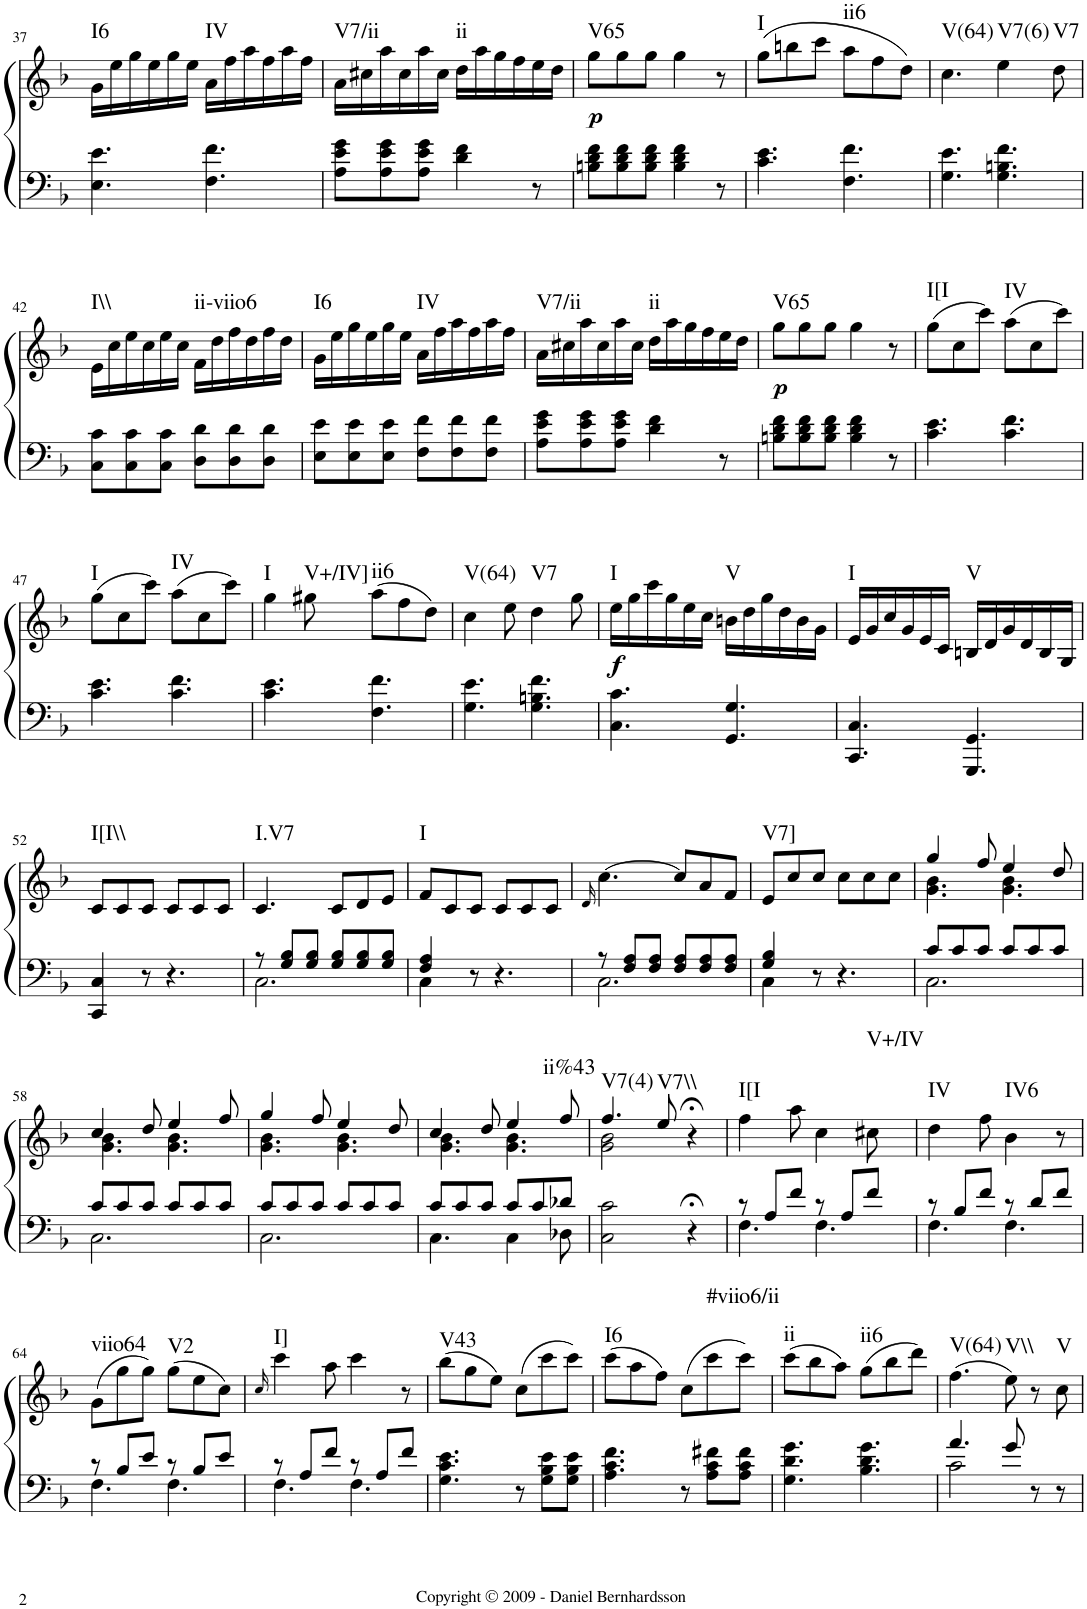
**kern	**kern	**dynam	**harte
*part1	*part1	*part1	*part1
*staff2	*staff1	*staff1/2	*
*I"Piano	*	*	*
*I'Pno.	*	*	*
!!LO:PB:g=z
*clefF4	*clefG2	*	*
*k[b-]	*k[b-]	*	*
*F:	*F:	*	*
*M6/8	*M6/8	*	*
=37	=37	=37	=37
!	!	!	!LO:H:kt=I6
4.E\ 4.e\	16g\LL	.	N
.	16ee\	.	.
.	16gg\	.	.
.	16ee\	.	.
.	16gg\	.	.
.	16ee\JJ	.	.
!	!	!	!LO:H:kt=IV
4.F\ 4.f\	16a\LL	.	N
.	16ff\	.	.
.	16aa\	.	.
.	16ff\	.	.
.	16aa\	.	.
.	16ff\JJ	.	.
=38	=38	=38	=38
!	!	!	!LO:H:kt=V7/ii
8A\ 8e\ 8g\L	16a\LL	.	N
.	16cc#X\	.	.
8A\ 8e\ 8g\	16aa\	.	.
.	16cc#\	.	.
8A\ 8e\ 8g\J	16aa\	.	.
.	16cc#\JJ	.	.
!	!	!	!LO:H:kt=ii
4d\ 4f\	16dd\LL	.	N
.	16aa\	.	.
.	16gg\	.	.
.	16ff\	.	.
8r	16ee\	.	.
.	16dd\JJ	.	.
=39	=39	=39	=39
!	!	!LO:DY:b	!LO:H:kt=V65
8Bn\ 8d\ 8f\L	8gg\L	p	N
8B\ 8d\ 8f\	8gg\	.	.
8B\ 8d\ 8f\J	8gg\J	.	.
4B\ 4d\ 4f\	4gg\	.	.
8r	8r	.	.
=40	=40	=40	=40
!	!	!	!LO:H:kt=I
4.c\ 4.e\	(8gg\L	.	N
.	8bbn\	.	.
.	8ccc\J	.	.
!	!	!	!LO:H:kt=ii6
4.F\ 4.f\	8aa\L	.	N
.	8ff\	.	.
.	8dd\J)	.	.
=41	=41	=41	=41
!	!	!	!LO:H:kt=V(64)
4.G\ 4.e\	4.cc\	.	N
!	!	!	!LO:H:kt=V7(6)
4.G\ 4.Bn\ 4.f\	4ee\	.	N
!	!	!	!LO:H:kt=V7
.	8dd\	.	N
!!LO:LB:g=z
=42	=42	=42	=42
!	!	!	!LO:H:kt=I\\
8C\ 8c\L	16e\LL	.	N
.	16cc\	.	.
8C\ 8c\	16ee\	.	.
.	16cc\	.	.
8C\ 8c\J	16ee\	.	.
.	16cc\JJ	.	.
!	!	!	!LO:H:kt=ii-viio6
8D\ 8d\L	16f\LL	.	N
.	16dd\	.	.
8D\ 8d\	16ff\	.	.
.	16dd\	.	.
8D\ 8d\J	16ff\	.	.
.	16dd\JJ	.	.
=43	=43	=43	=43
!	!	!	!LO:H:kt=I6
8E\ 8e\L	16g\LL	.	N
.	16ee\	.	.
8E\ 8e\	16gg\	.	.
.	16ee\	.	.
8E\ 8e\J	16gg\	.	.
.	16ee\JJ	.	.
!	!	!	!LO:H:kt=IV
8F\ 8f\L	16a\LL	.	N
.	16ff\	.	.
8F\ 8f\	16aa\	.	.
.	16ff\	.	.
8F\ 8f\J	16aa\	.	.
.	16ff\JJ	.	.
=44	=44	=44	=44
!	!	!	!LO:H:kt=V7/ii
8A\ 8e\ 8g\L	16a\LL	.	N
.	16cc#X\	.	.
8A\ 8e\ 8g\	16aa\	.	.
.	16cc#\	.	.
8A\ 8e\ 8g\J	16aa\	.	.
.	16cc#\JJ	.	.
!	!	!	!LO:H:kt=ii
4d\ 4f\	16dd\LL	.	N
.	16aa\	.	.
.	16gg\	.	.
.	16ff\	.	.
8r	16ee\	.	.
.	16dd\JJ	.	.
=45	=45	=45	=45
!	!	!LO:DY:b	!LO:H:kt=V65
8Bn\ 8d\ 8f\L	8gg\L	p	N
8B\ 8d\ 8f\	8gg\	.	.
8B\ 8d\ 8f\J	8gg\J	.	.
4B\ 4d\ 4f\	4gg\	.	.
8r	8r	.	.
=46	=46	=46	=46
!	!	!	!LO:H:kt=I[I
4.c\ 4.e\	(8gg\L	.	N
.	8cc\	.	.
.	8ccc\J)	.	.
!	!	!	!LO:H:kt=IV
4.c\ 4.f\	(8aa\L	.	N
.	8cc\	.	.
.	8ccc\J)	.	.
!!LO:LB:g=z
=47	=47	=47	=47
!	!	!	!LO:H:kt=I
4.c\ 4.e\	(8gg\L	.	N
.	8cc\	.	.
.	8ccc\J)	.	.
!	!	!	!LO:H:kt=IV
4.c\ 4.f\	(8aa\L	.	N
.	8cc\	.	.
.	8ccc\J)	.	.
=48	=48	=48	=48
!	!	!	!LO:H:kt=I
4.c\ 4.e\	4gg\	.	N
!	!	!	!LO:H:kt=V+/IV]
.	8gg#X\	.	N
!	!	!	!LO:H:kt=ii6
4.F\ 4.f\	(8aa\L	.	N
.	8ff\	.	.
.	8dd\J)	.	.
=49	=49	=49	=49
!	!	!	!LO:H:kt=V(64)
4.G\ 4.e\	4cc\	.	N
.	8ee\	.	.
!	!	!	!LO:H:kt=V7
4.G\ 4.Bn\ 4.f\	4dd\	.	N
.	8gg\	.	.
=50	=50	=50	=50
!	!	!LO:DY:b	!LO:H:kt=I
4.C\ 4.c\	16ee\LL	f	N
.	16gg\	.	.
.	16ccc\	.	.
.	16gg\	.	.
.	16ee\	.	.
.	16cc\JJ	.	.
!	!	!	!LO:H:kt=V
4.GG/ 4.G/	16bn\LL	.	N
.	16dd\	.	.
.	16gg\	.	.
.	16dd\	.	.
.	16b\	.	.
.	16g\JJ	.	.
=51	=51	=51	=51
!	!	!	!LO:H:kt=I
4.CC/ 4.C/	16e/LL	.	N
.	16g/	.	.
.	16cc/	.	.
.	16g/	.	.
.	16e/	.	.
.	16c/JJ	.	.
!	!	!	!LO:H:kt=V
4.GGG/ 4.GG/	16Bn/LL	.	N
.	16d/	.	.
.	16g/	.	.
.	16d/	.	.
.	16B/	.	.
.	16G/JJ	.	.
!!LO:LB:g=z
=52	=52	=52	=52
!	!	!	!LO:H:kt=I[I\\
4CC/ 4C/	8c/L	.	N
.	8c/	.	.
8r	8c/J	.	.
4.r	8c/L	.	.
.	8c/	.	.
.	8c/J	.	.
=53	=53	=53	=53
*^	*	*	*
!	!	!	!	!LO:H:kt=I.V7
8r	2.C\	4.c/	.	N
8G/ 8B-/L	.	.	.	.
8G/ 8B-/J	.	.	.	.
8G/ 8B-/L	.	8c/L	.	.
8G/ 8B-/	.	8d/	.	.
8G/ 8B-/J	.	8e/J	.	.
=54	=54	=54	=54	=54
!	!	!	!	!LO:H:kt=I
4F/ 4A/	4C\	8f/L	.	N
.	.	8c/	.	.
8r	8ryy	8c/J	.	.
4.r	4.ryy	8c/L	.	.
.	.	8c/	.	.
.	.	8c/J	.	.
=55	=55	=55	=55	=55
.	.	16qd/	.	.
8r	2.C\	[4.cc\	.	.
8F/ 8A/L	.	.	.	.
8F/ 8A/J	.	.	.	.
8F/ 8A/L	.	8cc/L]	.	.
8F/ 8A/	.	8a/	.	.
8F/ 8A/J	.	8f/J	.	.
=56	=56	=56	=56	=56
!	!	!	!	!LO:H:kt=V7]
4G/ 4B-/	4C\	8e/L	.	N
.	.	8cc/	.	.
8r	8ryy	8cc/J	.	.
4.r	4.ryy	8cc\L	.	.
.	.	8cc\	.	.
.	.	8cc\J	.	.
=57	=57	=57	=57	=57
*	*	*^	*	*
8c/L	2.C\	4gg/	4.g\ 4.b-\	.	.
8c/	.	.	.	.	.
8c/J	.	8ff/	.	.	.
8c/L	.	4ee/	4.g\ 4.b-\	.	.
8c/	.	.	.	.	.
8c/J	.	8dd/	.	.	.
!!LO:LB:g=z	!!
=58	=58	=58	=58	=58	=58
8c/L	2.C\	4cc/	4.g\ 4.b-\	.	.
8c/	.	.	.	.	.
8c/J	.	8dd/	.	.	.
8c/L	.	4ee/	4.g\ 4.b-\	.	.
8c/	.	.	.	.	.
8c/J	.	8ff/	.	.	.
=59	=59	=59	=59	=59	=59
8c/L	2.C\	4gg/	4.g\ 4.b-\	.	.
8c/	.	.	.	.	.
8c/J	.	8ff/	.	.	.
8c/L	.	4ee/	4.g\ 4.b-\	.	.
8c/	.	.	.	.	.
8c/J	.	8dd/	.	.	.
=60	=60	=60	=60	=60	=60
8c/L	4.C\	4cc/	4.g\ 4.b-\	.	.
8c/	.	.	.	.	.
8c/J	.	8dd/	.	.	.
8c/L	4C\	4ee/	4.g\ 4.b-\	.	.
8c/	.	.	.	.	.
!	!	!	!	!	!LO:H:kt=ii%43
8d-X/J	8D-X\	8ff/	.	.	N
=61	=61	=61	=61	=61	=61
!	!	!	!	!	!LO:H:kt=V7(4)
*v	*v	*	*	*	*
2C\ 2c\	4.ff/	2g\ 2b-\	.	N
!	!	!	!	!LO:H:kt=V7\\
.	8ee/	.	.	N
4r;<	4r;<	4ryy	.	.
=62	=62	=62	=62	=62
*^	*	*	*	*
!	!	!	!	!	!LO:H:kt=I[I
*	*	*v	*v	*	*
8r	4.F\	4ff\	.	N
8A/L	.	.	.	.
8f/J	.	8aa\	.	.
8r	4.F\	4cc\	.	.
8A/L	.	.	.	.
!	!	!	!	!LO:H:kt=V+/IV
8f/J	.	8cc#X\	.	N
=63	=63	=63	=63	=63
!	!	!	!	!LO:H:kt=IV
8r	4.F\	4dd\	.	N
8B-/L	.	.	.	.
8f/J	.	8ff\	.	.
!	!	!	!	!LO:H:kt=IV6
8r	4.F\	4b-\	.	N
8d/L	.	.	.	.
8f/J	.	8r	.	.
!!LO:LB:g=z
=64	=64	=64	=64	=64
!	!	!	!	!LO:H:kt=viio64
8r	4.F\	(8g\L	.	N
8B-/L	.	8gg\	.	.
8e/J	.	8gg\J)	.	.
!	!	!	!	!LO:H:kt=V2
8r	4.F\	(8gg\L	.	N
8B-/L	.	8ee\	.	.
8e/J	.	8cc\J)	.	.
=65	=65	=65	=65	=65
.	.	16qcc/	.	.
!	!	!	!	!LO:H:kt=I]
8r	4.F\	4ccc\	.	N
8A/L	.	.	.	.
8f/J	.	8aa\	.	.
8r	4.F\	4ccc\	.	.
8A/L	.	.	.	.
8f/J	.	8r	.	.
*v	*v	*	*	*
=66	=66	=66	=66
!	!	!	!LO:H:kt=V43
4.G\ 4.c\ 4.e\	(8bb-\L	.	N
.	8gg\	.	.
.	8ee\J)	.	.
8r	(8cc\L	.	.
8G\ 8B-\ 8e\L	8ccc\	.	.
8G\ 8B-\ 8e\J	8ccc\J)	.	.
=67	=67	=67	=67
!	!	!	!LO:H:kt=I6
4.A\ 4.c\ 4.f\	(8ccc\L	.	N
.	8aa\	.	.
.	8ff\J)	.	.
8r	(8cc\L	.	.
!	!	!	!LO:H:kt=#viio6/ii
8A\ 8c\ 8f#X\L	8ccc\	.	N
8A\ 8c\ 8f#\J	8ccc\J)	.	.
=68	=68	=68	=68
!	!	!	!LO:H:kt=ii
4.G\ 4.d\ 4.g\	(8ccc\L	.	N
.	8bb-\	.	.
.	8aa\J)	.	.
!	!	!	!LO:H:kt=ii6
4.B-\ 4.d\ 4.g\	(8gg\L	.	N
.	8bb-\	.	.
.	8ddd\J)	.	.
=69	=69	=69	=69
*^	*	*	*
!	!	!	!	!LO:H:kt=V(64)
4.a/	2c\	(4.ff\	.	N
!	!	!	!	!LO:H:kt=V\\
8g/	.	8ee\)	.	N
8r	8ryy	8r	.	.
!	!	!	!	!LO:H:kt=V
8r	8ryy	8cc\	.	N
*v	*v	*	*	*
=	=	=	=
*-	*-	*-	*-
